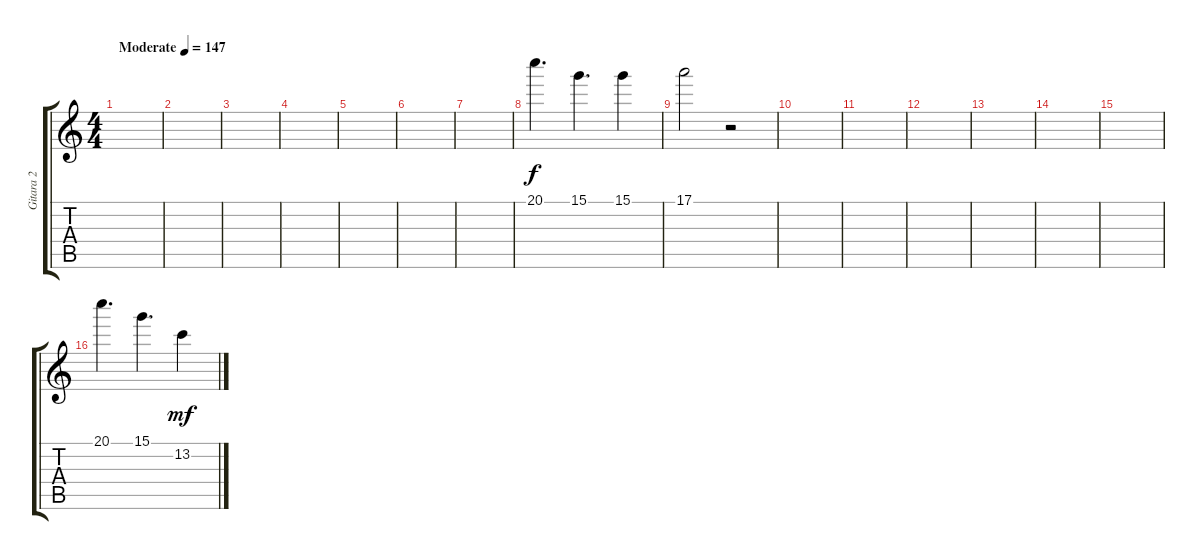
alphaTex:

\track ("Gitara 2" "Gitara 2") {instrument electricguitarclean}
\staff {score tabs}
\tuning (E4 B3 G3 D3 A2 E2) {hide}
\ts (4 4)
\tempo (147 "Moderate")
\clef g2
\ks c
|
|
|
|
|
|
|
20.1.4{d} 15.1.4{d} 15.1.4 |
17.1.2 r.2 |
|
|
|
|
|
|
20.1.4{d} 15.1.4{d} 13.2.4{dy mf}
